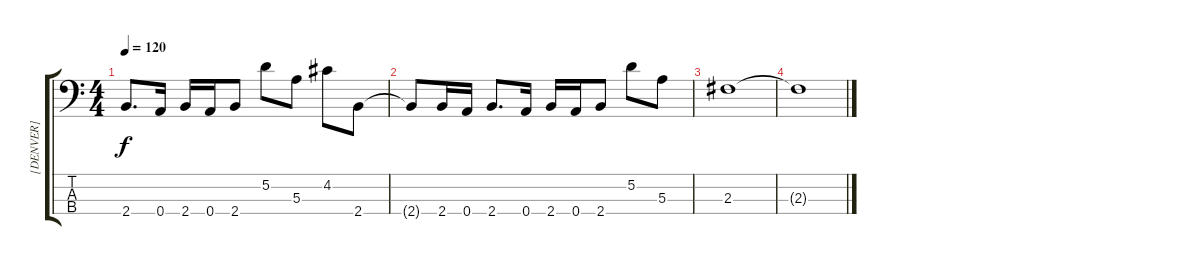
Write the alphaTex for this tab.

\track ("[DENVER]" "[DENVER]") {instrument electricbassfinger}
\staff {score tabs}
\tuning (D3 A2 E2 A1) {hide}
\ts (4 4)
\tempo 120
\clef f4
\ks c
2.4.8{d dy f} 0.4.16 2.4.16 0.4.16 2.4.8 5.2.8 5.3.8 4.2.8 2.4.8 |
2.4{t}.8 2.4.16 0.4.16 2.4.8{d} 0.4.16 2.4.16 0.4.16 2.4.8 5.2.8 5.3.8 |
2.3.1 |
2.3{t}.1
